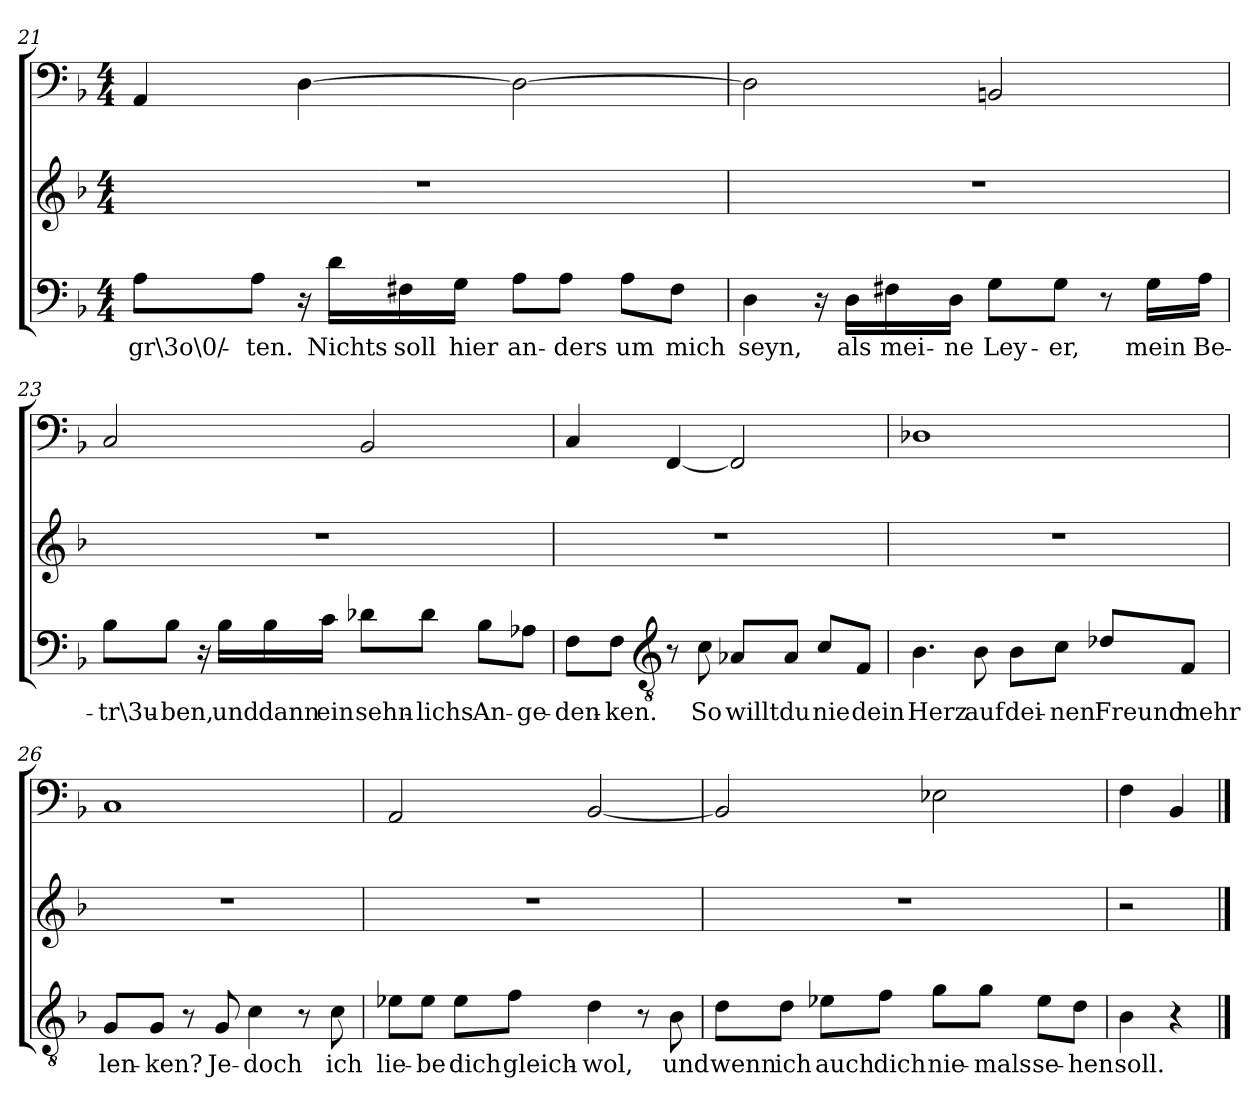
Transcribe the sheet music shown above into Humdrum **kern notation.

**kern	**text	**kern	**kern
*part3	*part3	*part2	*part1
*staff3	*staff3	*staff2	*staff1
*clefF4	*	*clefG2	*clefF4
*k[b-]	*	*k[b-]	*k[b-]
*F:	*	*F:	*F:
*M4/4	*	*M4/4	*M4/4
=21	=21	=21	=21
8A\L	-gr\3o\0/-	1r	4AA/
8A\J	-ten.	.	.
16r	.	.	[4D\
16d\LL	Nichts	.	.
16F#X\	soll	.	.
16G\JJ	hier	.	.
8A\L	an-	.	2D\_
8A\J	-ders	.	.
8A\L	um	.	.
8F#\J	mich	.	.
=22	=22	=22	=22
4D\	seyn,	1r	2D\]
16r	.	.	.
16D\LL	als	.	.
16F#X\	mei-	.	.
16D\JJ	-ne	.	.
8G\L	Ley-	.	2BBn/
8G\J	-er,	.	.
8r	.	.	.
16G\LL	mein	.	.
16A\JJ	Be-	.	.
=23	=23	=23	=23
8B-\L	-tr\3u-	1r	2C/
8B-\J	-ben,	.	.
16r	.	.	.
16B-\LL	und	.	.
16B-\	dann	.	.
16c\JJ	ein	.	.
8d-X\L	sehn-	.	2BB-/
8d-\J	-lichs	.	.
8B-\L	An-	.	.
8A-X\J	-ge-	.	.
=24	=24	=24	=24
8F\L	-den-	1r	4C/
8F\J	-ken.	.	.
*clefGv2	*	*	*
8r	.	.	[4FF/
8c\	So	.	.
8A-X/L	willt	.	2FF/]
8A-/J	du	.	.
8c/L	nie	.	.
8F/J	dein	.	.
=25	=25	=25	=25
4.B-\	Herz	1r	1D-X\
8B-\	auf	.	.
8B-\L	dei-	.	.
8c\J	-nen	.	.
8d-X/L	Freund	.	.
8F/J	mehr	.	.
=26	=26	=26	=26
8G/L	len-	1r	1C/
8G/J	-ken?	.	.
8r	.	.	.
8G/	Je-	.	.
4c\	-doch	.	.
8r	.	.	.
8c\	ich	.	.
=27	=27	=27	=27
8e-X\L	lie-	1r	2AA/
8e-\J	-be	.	.
8e-\L	dich	.	.
8f\J	gleich-	.	.
4d\	-wol,	.	[2BB-/
8r	.	.	.
8B-\	und	.	.
=28	=28	=28	=28
8d\L	wenn	1r	2BB-/]
8d\J	ich	.	.
8e-X\L	auch	.	.
8f\J	dich	.	.
8g\L	nie-	.	2E-X\
8g\J	-mals	.	.
8e-\L	se-	.	.
8d\J	-hen	.	.
=29	=29	=29	=29
4B-\	soll.	2r	4F\
4r	.	.	4BB-/
==	==	==	==
*-	*-	*-	*-
